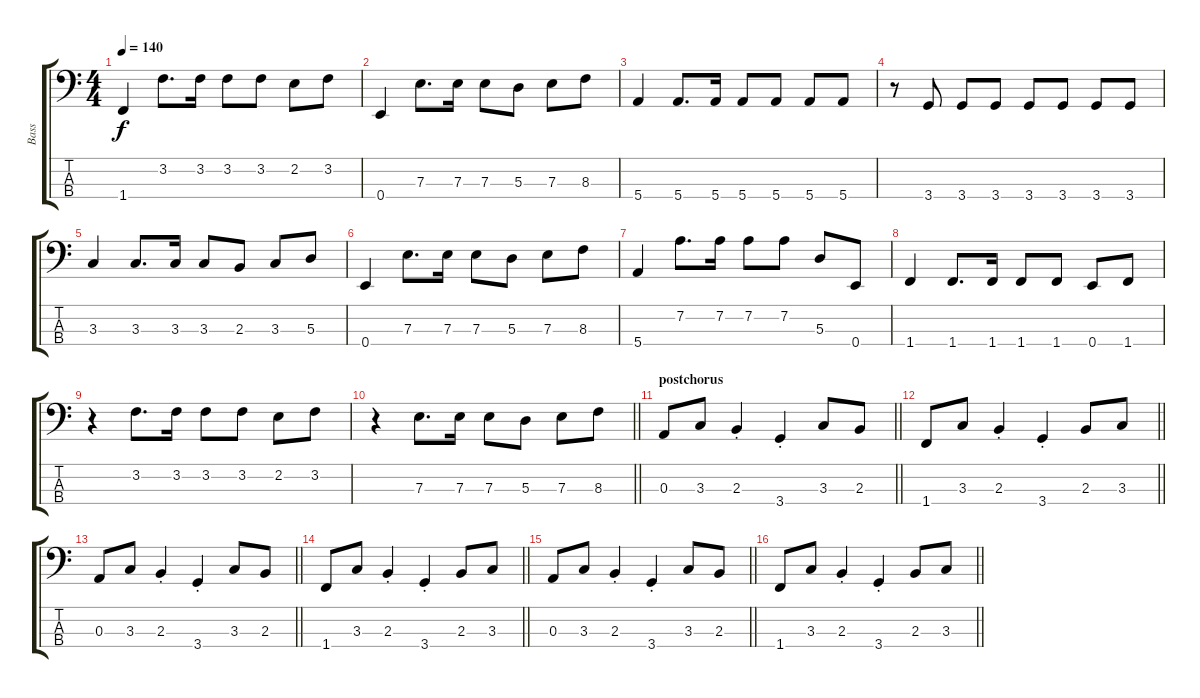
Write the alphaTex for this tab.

\track ("Bass" "Bass") {instrument electricbasspick}
\staff {score tabs}
\tuning (G2 D2 A1 E1) {hide}
\ts (4 4)
\tempo 140
\clef f4
\ks c
1.4.4{dy f} 3.2.8{d} 3.2.16 3.2.8 3.2.8 2.2.8 3.2.8 |
0.4.4 7.3.8{d} 7.3.16 7.3.8 5.3.8 7.3.8 8.3.8 |
5.4.4 5.4.8{d} 5.4.16 5.4.8 5.4.8 5.4.8 5.4.8 |
r.8 3.4.8 3.4.8 3.4.8 3.4.8 3.4.8 3.4.8 3.4.8 |
3.3.4 3.3.8{d} 3.3.16 3.3.8 2.3.8 3.3.8 5.3.8 |
0.4.4 7.3.8{d} 7.3.16 7.3.8 5.3.8 7.3.8 8.3.8 |
5.4.4 7.2.8{d} 7.2.16 7.2.8 7.2.8 5.3.8 0.4.8 |
1.4.4 1.4.8{d} 1.4.16 1.4.8 1.4.8 0.4.8 1.4.8 |
r.4 3.2.8{d} 3.2.16 3.2.8 3.2.8 2.2.8 3.2.8 |
\barLineRight lightlight
r.4 7.3.8{d} 7.3.16 7.3.8 5.3.8 7.3.8 8.3.8 |
\section ("" "postchorus")
\barLineRight lightlight
0.3.8 3.3.8 2.3{st}.4 3.4{st}.4 3.3.8 2.3.8 |
\section ("" "")
\barLineRight lightlight
1.4.8 3.3.8 2.3{st}.4 3.4{st}.4 2.3.8 3.3.8 |
\barLineRight lightlight
0.3.8 3.3.8 2.3{st}.4 3.4{st}.4 3.3.8 2.3.8 |
\barLineRight lightlight
1.4.8 3.3.8 2.3{st}.4 3.4{st}.4 2.3.8 3.3.8 |
\barLineRight lightlight
0.3.8 3.3.8 2.3{st}.4 3.4{st}.4 3.3.8 2.3.8 |
\barLineRight lightlight
1.4.8 3.3.8 2.3{st}.4 3.4{st}.4 2.3.8 3.3.8
